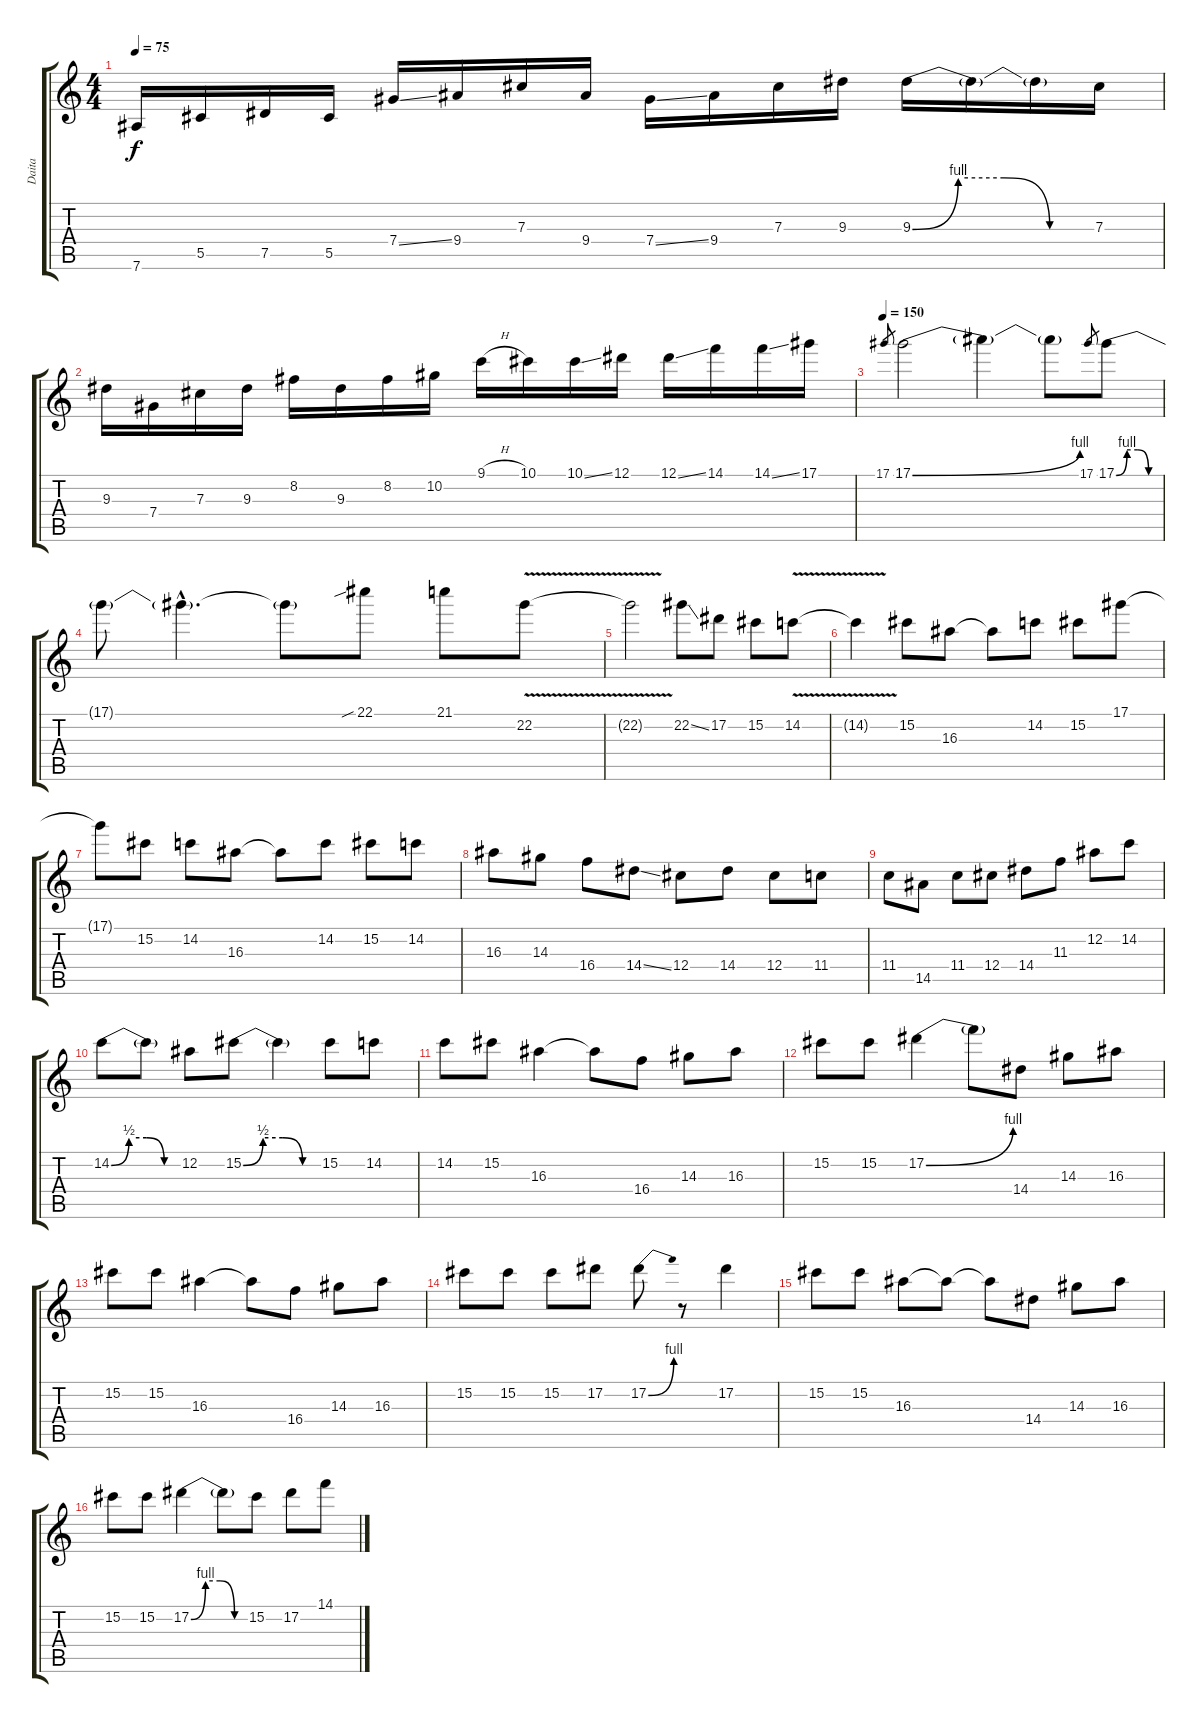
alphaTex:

\track ("Daita" "Daita") {instrument distortionguitar}
\staff {score tabs}
\tuning (Eb4 Bb3 Gb3 Db3 Ab2 Eb2) {hide}
\ts (4 4)
\tempo 75
\clef g2
\ks c
7.6.16{dy f} 5.5.16 7.5.16 5.5.16 7.4{ss}.16 9.4.16 7.3.16 9.4.16 7.4{ss}.16 9.4.16 7.3.16 9.3.16 9.3{be (custom 0 0 15 4 30 4 45 0 60 0)}.16 9.3{t}.16 9.3{t}.16 7.3.16 |
9.3.16 7.4.16 7.3.16 9.3.16 8.2.16 9.3.16 8.2.16 10.2.16 9.1{h}.16 10.1.16 10.1{ss}.16 12.1.16 12.1{ss}.16 14.1.16 14.1{ss}.16 17.1.16 |
\tempo 150
17.1.8{gr} 17.1{be (bend 0 0 60 4)}.2 17.1{t}.4 17.1{t}.8 17.1.8{gr} 17.1{be (custom 0 0 15 4 30 4 45 0 60 0)}.8 |
17.1{t}.8 17.1{hac t}.4{d} 17.1{t}.8 22.1{sib}.8 21.1.8 22.2{v}.8 |
22.2{t}.2 22.2{ss}.8 17.2.8 15.2.8 14.2{v}.8 |
14.2{t}.4 15.2.8 16.3.8 16.3{t}.8 14.2.8 15.2.8 17.1.8 |
17.1{t}.8 15.2.8 14.2.8 16.3.8 16.3{t}.8 14.2.8 15.2.8 14.2.8 |
16.3.8 14.3.8 16.4.8 14.4{ss}.8 12.4.8 14.4.8 12.4.8 11.4.8 |
11.4.8 14.5.8 11.4.8 12.4.8 14.4.8 11.3.8 12.2.8 14.2.8 |
14.2{be (custom 0 0 15 2 30 2 45 0 60 0)}.8 14.2{t}.8 12.2.8 15.2{be (custom 0 0 15 2 30 2 45 0 60 0)}.8 15.2{t}.4 15.2.8 14.2.8 |
14.2.8 15.2.8 16.3.4 16.3{t}.8 16.4.8 14.3.8 16.3.8 |
15.2.8 15.2.8 17.2{be (bend 0 0 60 4)}.4 17.2{t}.8 14.4.8 14.3.8 16.3.8 |
15.2.8 15.2.8 16.3.4 16.3{t}.8 16.4.8 14.3.8 16.3.8 |
15.2.8 15.2.8 15.2.8 17.2.8 17.2{be (bend 0 0 60 4)}.8 r.8 17.2.4 |
15.2.8 15.2.8 16.3.8 16.3{t}.8 16.3{t}.8 14.4.8 14.3.8 16.3.8 |
15.2.8 15.2.8 17.2{be (custom 0 0 15 4 30 4 45 0 60 0)}.4 17.2{t}.8 15.2.8 17.2.8 14.1.8
